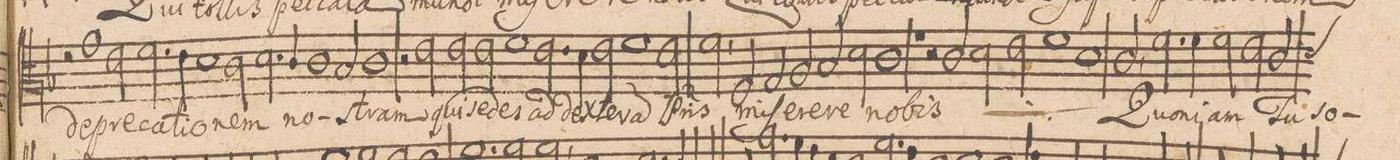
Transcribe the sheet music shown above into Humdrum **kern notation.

**kern	**text
*I"TENOR.	*
*clefC3	*
*k[b-]	*
*met(C|)	*
*M2/1	*
2rf	.
1g\	de-
=79-	=79-
2e\	-pre-
2.f\	-ca-
4e\	-ti-
=80-	=80-
1d	-o-
2c\	-nem
2.d\	no-
=81-	=81-
4c/	.
1c\	.
2B-/	.
=82-	=82-
1c	-stram
2r	.
2e\	qui
=83-	=83-
2e\	se-
2e\	-des
1f	ad
=84-	=84-
2.e\	dex-
4d\	-te-
2e\	-ra(m)
1f\	P(a-
=85-	=85-
2e\	.
2f,\	-t)ris
2F/	mi-
=86-	=86-
2G/	-ſe-
2A/	-re-
2B-/	-re
2d\	no-
=87-	=87-
1c	-bis
1rg	.
=88-	=88-
2rf	.
*	*ij
2c/	mi-
2d\	-ſe-
2e\	-re-
=89-	=89-
1f	-re
1d	no-
=90-	=90-
2c,</	-bis
*	*Xij
2.f\	Quo-
4f\	-ni-
2f\	-am
=91-	=91-
2e\	Tu
*custos:d	*
2c/	so-
*-	*-
